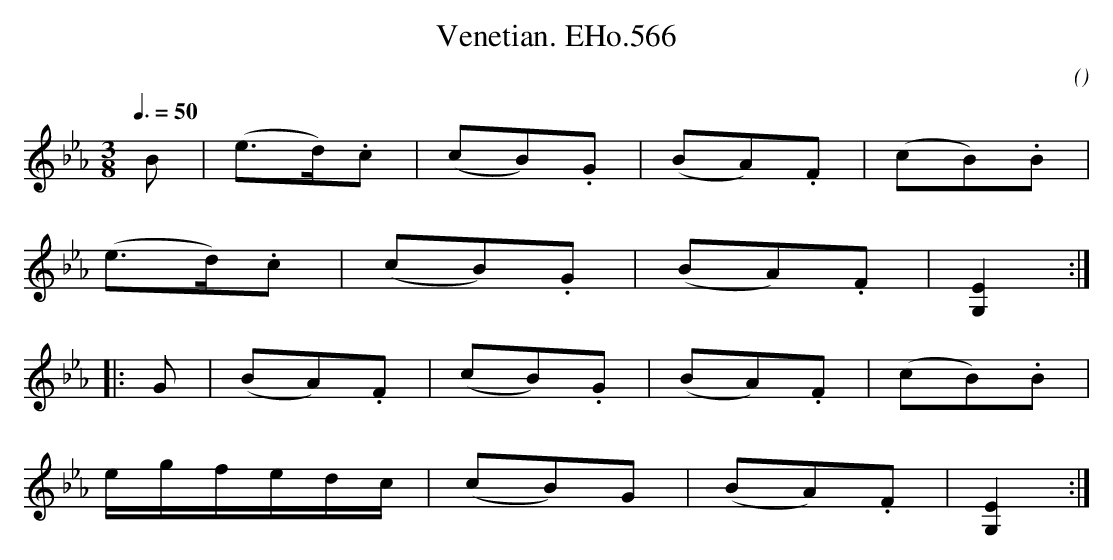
X:1
T:Venetian. EHo.566
M:3/8
L:1/8
Q:3/8=50
C:
O:
K:Eb
yB | (e>d).c | (cB).G | (BA).F | (cB).B |
(e>d).c | (cB).G | (BA).F | [G,2E2] :|
|: G | (BA).F | (cB).G | (BA).F | (cB).B |
e/g/f/e/d/c/ | (cB)G | (BA).F | [G,2E2] :|
